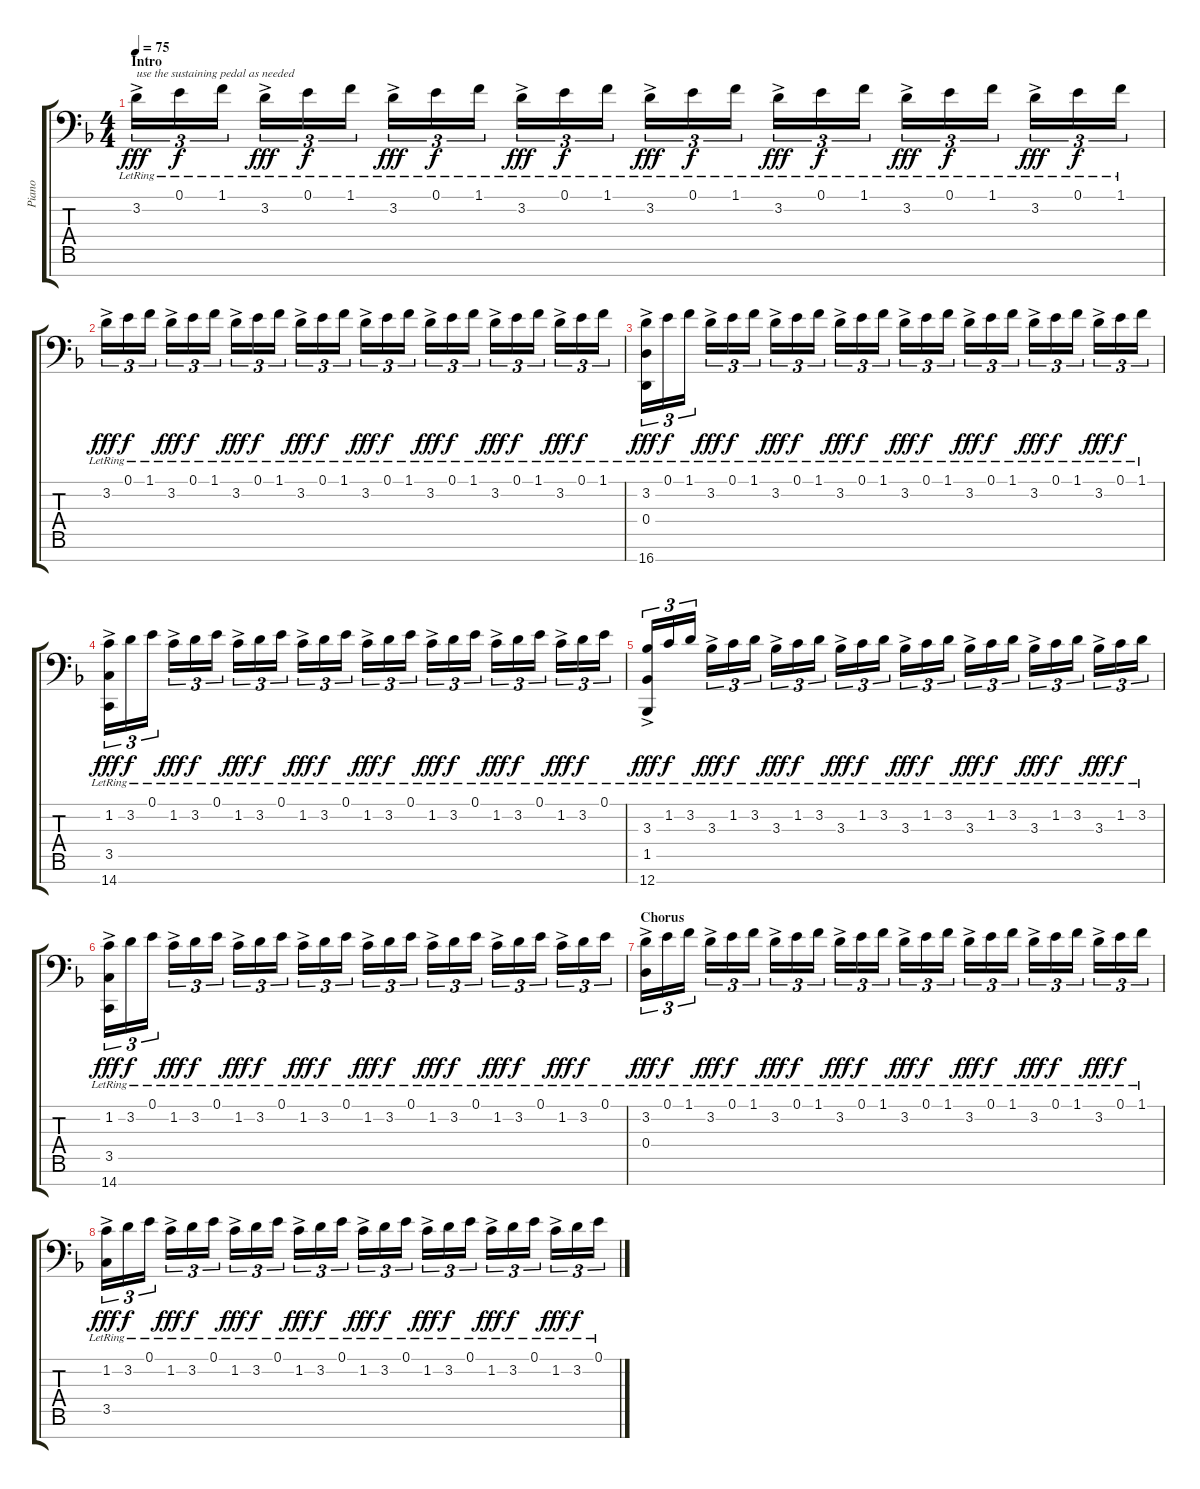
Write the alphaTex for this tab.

\track ("Piano" "Piano") {instrument acousticgrandpiano}
\staff {score tabs}
\tuning (E4 B3 G3 D3 A2 E2 Bb0) {hide}
\ts (4 4)
\section ("" "Intro")
\tempo 75
\clef f4
\ks dminor
3.2{ac lr}.16{tu (3 2) txt "use the sustaining pedal as needed" dy fff instrument acousticgrandpiano} 0.1{lr}.16{tu (3 2) dy f} 1.1{lr}.16{tu (3 2)} 3.2{ac lr}.16{tu (3 2) dy fff} 0.1{lr}.16{tu (3 2) dy f} 1.1{lr}.16{tu (3 2)} 3.2{ac lr}.16{tu (3 2) dy fff} 0.1{lr}.16{tu (3 2) dy f} 1.1{lr}.16{tu (3 2)} 3.2{ac lr}.16{tu (3 2) dy fff} 0.1{lr}.16{tu (3 2) dy f} 1.1{lr}.16{tu (3 2)} 3.2{ac lr}.16{tu (3 2) dy fff} 0.1{lr}.16{tu (3 2) dy f} 1.1{lr}.16{tu (3 2)} 3.2{ac lr}.16{tu (3 2) dy fff} 0.1{lr}.16{tu (3 2) dy f} 1.1{lr}.16{tu (3 2)} 3.2{ac lr}.16{tu (3 2) dy fff} 0.1{lr}.16{tu (3 2) dy f} 1.1{lr}.16{tu (3 2)} 3.2{ac lr}.16{tu (3 2) dy fff} 0.1{lr}.16{tu (3 2) dy f} 1.1{lr}.16{tu (3 2)} |
3.2{ac lr}.16{tu (3 2) dy fff} 0.1{lr}.16{tu (3 2) dy f} 1.1{lr}.16{tu (3 2)} 3.2{ac lr}.16{tu (3 2) dy fff} 0.1{lr}.16{tu (3 2) dy f} 1.1{lr}.16{tu (3 2)} 3.2{ac lr}.16{tu (3 2) dy fff} 0.1{lr}.16{tu (3 2) dy f} 1.1{lr}.16{tu (3 2)} 3.2{ac lr}.16{tu (3 2) dy fff} 0.1{lr}.16{tu (3 2) dy f} 1.1{lr}.16{tu (3 2)} 3.2{ac lr}.16{tu (3 2) dy fff} 0.1{lr}.16{tu (3 2) dy f} 1.1{lr}.16{tu (3 2)} 3.2{ac lr}.16{tu (3 2) dy fff} 0.1{lr}.16{tu (3 2) dy f} 1.1{lr}.16{tu (3 2)} 3.2{ac lr}.16{tu (3 2) dy fff} 0.1{lr}.16{tu (3 2) dy f} 1.1{lr}.16{tu (3 2)} 3.2{ac lr}.16{tu (3 2) dy fff} 0.1{lr}.16{tu (3 2) dy f} 1.1{lr}.16{tu (3 2)} |
(3.2{ac lr} 0.4{lr} 16.7{lr}).16{tu (3 2) dy fff} 0.1{lr}.16{tu (3 2) dy f} 1.1{lr}.16{tu (3 2)} 3.2{ac lr}.16{tu (3 2) dy fff} 0.1{lr}.16{tu (3 2) dy f} 1.1{lr}.16{tu (3 2)} 3.2{ac lr}.16{tu (3 2) dy fff} 0.1{lr}.16{tu (3 2) dy f} 1.1{lr}.16{tu (3 2)} 3.2{ac lr}.16{tu (3 2) dy fff} 0.1{lr}.16{tu (3 2) dy f} 1.1{lr}.16{tu (3 2)} 3.2{ac lr}.16{tu (3 2) dy fff} 0.1{lr}.16{tu (3 2) dy f} 1.1{lr}.16{tu (3 2)} 3.2{ac lr}.16{tu (3 2) dy fff} 0.1{lr}.16{tu (3 2) dy f} 1.1{lr}.16{tu (3 2)} 3.2{ac lr}.16{tu (3 2) dy fff} 0.1{lr}.16{tu (3 2) dy f} 1.1{lr}.16{tu (3 2)} 3.2{ac lr}.16{tu (3 2) dy fff} 0.1{lr}.16{tu (3 2) dy f} 1.1{lr}.16{tu (3 2)} |
(1.2{ac lr} 3.5{lr} 14.7{lr}).16{tu (3 2) dy fff} 3.2{lr}.16{tu (3 2) dy f} 0.1{lr}.16{tu (3 2)} 1.2{ac lr}.16{tu (3 2) dy fff} 3.2{lr}.16{tu (3 2) dy f} 0.1{lr}.16{tu (3 2)} 1.2{ac lr}.16{tu (3 2) dy fff} 3.2{lr}.16{tu (3 2) dy f} 0.1{lr}.16{tu (3 2)} 1.2{ac lr}.16{tu (3 2) dy fff} 3.2{lr}.16{tu (3 2) dy f} 0.1{lr}.16{tu (3 2)} 1.2{ac lr}.16{tu (3 2) dy fff} 3.2{lr}.16{tu (3 2) dy f} 0.1{lr}.16{tu (3 2)} 1.2{ac lr}.16{tu (3 2) dy fff} 3.2{lr}.16{tu (3 2) dy f} 0.1{lr}.16{tu (3 2)} 1.2{ac lr}.16{tu (3 2) dy fff} 3.2{lr}.16{tu (3 2) dy f} 0.1{lr}.16{tu (3 2)} 1.2{ac lr}.16{tu (3 2) dy fff} 3.2{lr}.16{tu (3 2) dy f} 0.1{lr}.16{tu (3 2)} |
(3.3{ac lr} 1.5{lr} 12.7{lr}).16{tu (3 2) dy fff} 1.2{lr}.16{tu (3 2) dy f} 3.2{lr}.16{tu (3 2)} 3.3{ac lr}.16{tu (3 2) dy fff} 1.2{lr}.16{tu (3 2) dy f} 3.2{lr}.16{tu (3 2)} 3.3{ac lr}.16{tu (3 2) dy fff} 1.2{lr}.16{tu (3 2) dy f} 3.2{lr}.16{tu (3 2)} 3.3{ac lr}.16{tu (3 2) dy fff} 1.2{lr}.16{tu (3 2) dy f} 3.2{lr}.16{tu (3 2)} 3.3{ac lr}.16{tu (3 2) dy fff} 1.2{lr}.16{tu (3 2) dy f} 3.2{lr}.16{tu (3 2)} 3.3{ac lr}.16{tu (3 2) dy fff} 1.2{lr}.16{tu (3 2) dy f} 3.2{lr}.16{tu (3 2)} 3.3{ac lr}.16{tu (3 2) dy fff} 1.2{lr}.16{tu (3 2) dy f} 3.2{lr}.16{tu (3 2)} 3.3{ac lr}.16{tu (3 2) dy fff} 1.2{lr}.16{tu (3 2) dy f} 3.2{lr}.16{tu (3 2)} |
(1.2{ac lr} 3.5{lr} 14.7{lr}).16{tu (3 2) dy fff} 3.2{lr}.16{tu (3 2) dy f} 0.1{lr}.16{tu (3 2)} 1.2{ac lr}.16{tu (3 2) dy fff} 3.2{lr}.16{tu (3 2) dy f} 0.1{lr}.16{tu (3 2)} 1.2{ac lr}.16{tu (3 2) dy fff} 3.2{lr}.16{tu (3 2) dy f} 0.1{lr}.16{tu (3 2)} 1.2{ac lr}.16{tu (3 2) dy fff} 3.2{lr}.16{tu (3 2) dy f} 0.1{lr}.16{tu (3 2)} 1.2{ac lr}.16{tu (3 2) dy fff} 3.2{lr}.16{tu (3 2) dy f} 0.1{lr}.16{tu (3 2)} 1.2{ac lr}.16{tu (3 2) dy fff} 3.2{lr}.16{tu (3 2) dy f} 0.1{lr}.16{tu (3 2)} 1.2{ac lr}.16{tu (3 2) dy fff} 3.2{lr}.16{tu (3 2) dy f} 0.1{lr}.16{tu (3 2)} 1.2{ac lr}.16{tu (3 2) dy fff} 3.2{lr}.16{tu (3 2) dy f} 0.1{lr}.16{tu (3 2)} |
\section ("" "Chorus")
(3.2{ac lr} 0.4{lr}).16{tu (3 2) dy fff} 0.1{lr}.16{tu (3 2) dy f} 1.1{lr}.16{tu (3 2)} 3.2{ac lr}.16{tu (3 2) dy fff} 0.1{lr}.16{tu (3 2) dy f} 1.1{lr}.16{tu (3 2)} 3.2{ac lr}.16{tu (3 2) dy fff} 0.1{lr}.16{tu (3 2) dy f} 1.1{lr}.16{tu (3 2)} 3.2{ac lr}.16{tu (3 2) dy fff} 0.1{lr}.16{tu (3 2) dy f} 1.1{lr}.16{tu (3 2)} 3.2{ac lr}.16{tu (3 2) dy fff} 0.1{lr}.16{tu (3 2) dy f} 1.1{lr}.16{tu (3 2)} 3.2{ac lr}.16{tu (3 2) dy fff} 0.1{lr}.16{tu (3 2) dy f} 1.1{lr}.16{tu (3 2)} 3.2{ac lr}.16{tu (3 2) dy fff} 0.1{lr}.16{tu (3 2) dy f} 1.1{lr}.16{tu (3 2)} 3.2{ac lr}.16{tu (3 2) dy fff} 0.1{lr}.16{tu (3 2) dy f} 1.1{lr}.16{tu (3 2)} |
(1.2{ac lr} 3.5{lr}).16{tu (3 2) dy fff} 3.2{lr}.16{tu (3 2) dy f} 0.1{lr}.16{tu (3 2)} 1.2{ac lr}.16{tu (3 2) dy fff} 3.2{lr}.16{tu (3 2) dy f} 0.1{lr}.16{tu (3 2)} 1.2{ac lr}.16{tu (3 2) dy fff} 3.2{lr}.16{tu (3 2) dy f} 0.1{lr}.16{tu (3 2)} 1.2{ac lr}.16{tu (3 2) dy fff} 3.2{lr}.16{tu (3 2) dy f} 0.1{lr}.16{tu (3 2)} 1.2{ac lr}.16{tu (3 2) dy fff} 3.2{lr}.16{tu (3 2) dy f} 0.1{lr}.16{tu (3 2)} 1.2{ac lr}.16{tu (3 2) dy fff} 3.2{lr}.16{tu (3 2) dy f} 0.1{lr}.16{tu (3 2)} 1.2{ac lr}.16{tu (3 2) dy fff} 3.2{lr}.16{tu (3 2) dy f} 0.1{lr}.16{tu (3 2)} 1.2{ac lr}.16{tu (3 2) dy fff} 3.2{lr}.16{tu (3 2) dy f} 0.1{lr}.16{tu (3 2)}
